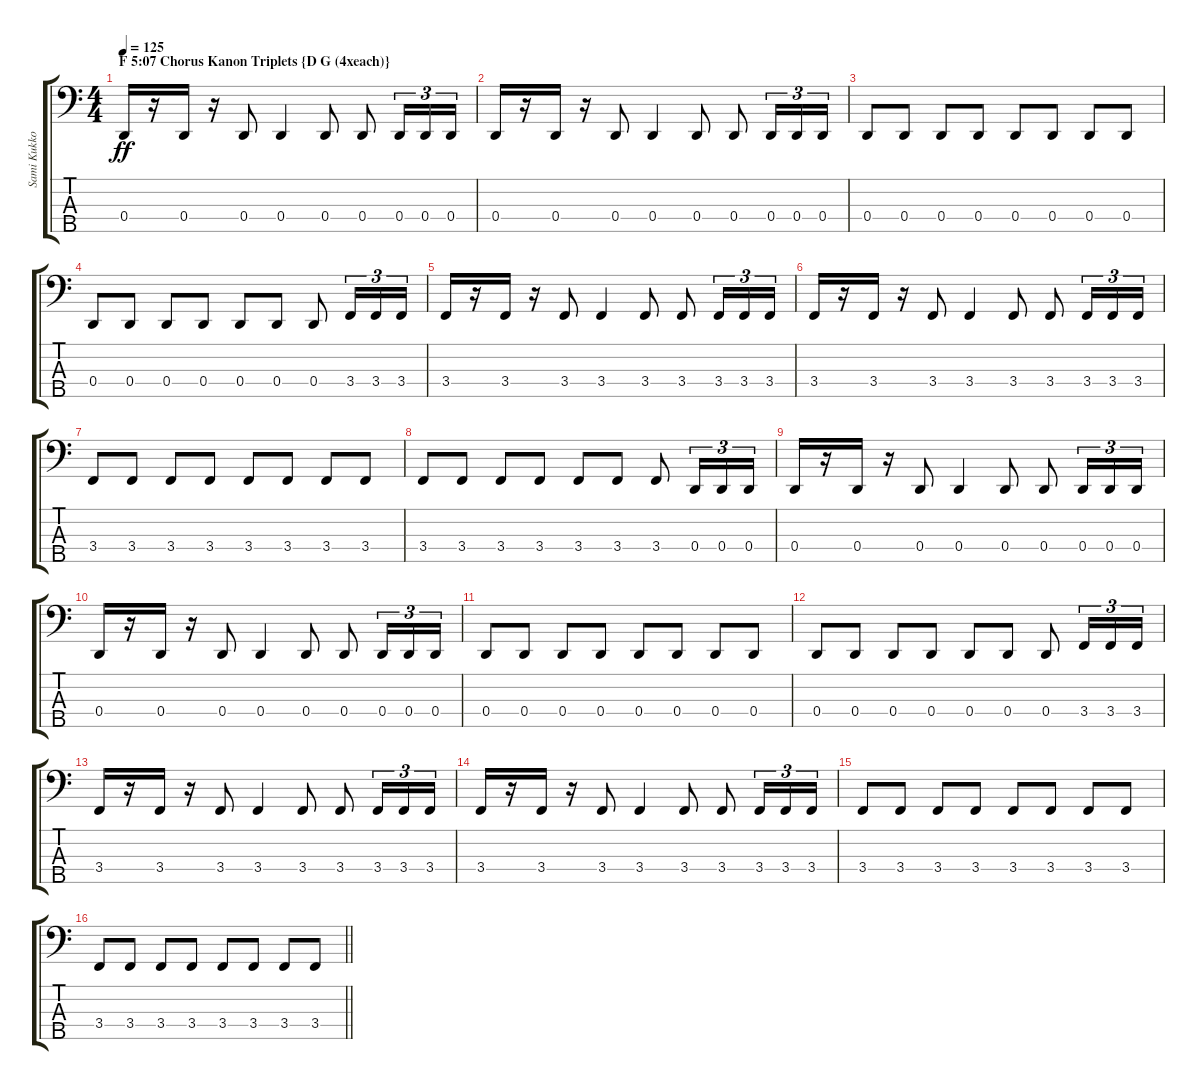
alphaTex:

\track ("Sami Kukkohovi (5-string bass guitar)" "Sami Kukko") {instrument electricbasspick}
\staff {score tabs}
\tuning (F2 C2 G1 D1 A0) {hide}
\ts (4 4)
\section ("" "F 5:07 Chorus Kanon Triplets {D G (4xeach)}")
\tempo 125
\clef f4
\ks c
0.4.16{dy ff} r.16 0.4.16 r.16 0.4.8 0.4.4 0.4.8 0.4.8 0.4.16{tu (3 2)} 0.4.16{tu (3 2)} 0.4.16{tu (3 2)} |
0.4.16 r.16 0.4.16 r.16 0.4.8 0.4.4 0.4.8 0.4.8 0.4.16{tu (3 2)} 0.4.16{tu (3 2)} 0.4.16{tu (3 2)} |
0.4.8 0.4.8 0.4.8 0.4.8 0.4.8 0.4.8 0.4.8 0.4.8 |
0.4.8 0.4.8 0.4.8 0.4.8 0.4.8 0.4.8 0.4.8 3.4.16{tu (3 2)} 3.4.16{tu (3 2)} 3.4.16{tu (3 2)} |
3.4.16 r.16 3.4.16 r.16 3.4.8 3.4.4 3.4.8 3.4.8 3.4.16{tu (3 2)} 3.4.16{tu (3 2)} 3.4.16{tu (3 2)} |
3.4.16 r.16 3.4.16 r.16 3.4.8 3.4.4 3.4.8 3.4.8 3.4.16{tu (3 2)} 3.4.16{tu (3 2)} 3.4.16{tu (3 2)} |
3.4.8 3.4.8 3.4.8 3.4.8 3.4.8 3.4.8 3.4.8 3.4.8 |
3.4.8 3.4.8 3.4.8 3.4.8 3.4.8 3.4.8 3.4.8 0.4.16{tu (3 2)} 0.4.16{tu (3 2)} 0.4.16{tu (3 2)} |
0.4.16 r.16 0.4.16 r.16 0.4.8 0.4.4 0.4.8 0.4.8 0.4.16{tu (3 2)} 0.4.16{tu (3 2)} 0.4.16{tu (3 2)} |
0.4.16 r.16 0.4.16 r.16 0.4.8 0.4.4 0.4.8 0.4.8 0.4.16{tu (3 2)} 0.4.16{tu (3 2)} 0.4.16{tu (3 2)} |
0.4.8 0.4.8 0.4.8 0.4.8 0.4.8 0.4.8 0.4.8 0.4.8 |
0.4.8 0.4.8 0.4.8 0.4.8 0.4.8 0.4.8 0.4.8 3.4.16{tu (3 2)} 3.4.16{tu (3 2)} 3.4.16{tu (3 2)} |
3.4.16 r.16 3.4.16 r.16 3.4.8 3.4.4 3.4.8 3.4.8 3.4.16{tu (3 2)} 3.4.16{tu (3 2)} 3.4.16{tu (3 2)} |
3.4.16 r.16 3.4.16 r.16 3.4.8 3.4.4 3.4.8 3.4.8 3.4.16{tu (3 2)} 3.4.16{tu (3 2)} 3.4.16{tu (3 2)} |
3.4.8 3.4.8 3.4.8 3.4.8 3.4.8 3.4.8 3.4.8 3.4.8 |
\barLineRight lightlight
3.4.8 3.4.8 3.4.8 3.4.8 3.4.8 3.4.8 3.4.8 3.4.8
